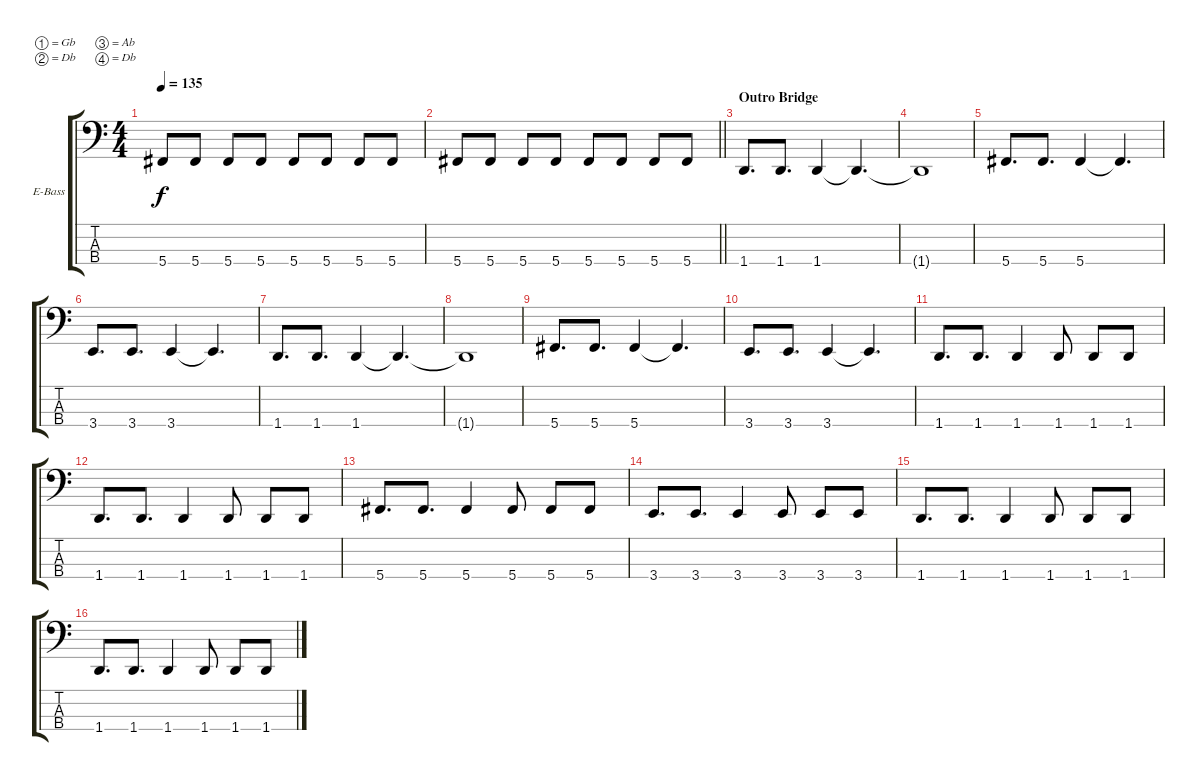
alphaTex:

\bracketExtendMode groupsimilarinstruments
\firstSystemTrackNameOrientation horizontal
\otherSystemsTrackNameOrientation horizontal
\track ("Electric Bass" "E-Bass") {instrument electricbassfinger}
\staff {score tabs}
\tuning (Gb2 Db2 Ab1 Db1)
\ts (4 4)
\tempo 135
\clef f4
\ks c
5.4.8{dy f} 5.4.8 5.4.8 5.4.8 5.4.8 5.4.8 5.4.8 5.4.8 |
\barLineRight lightlight
5.4.8 5.4.8 5.4.8 5.4.8 5.4.8 5.4.8 5.4.8 5.4.8 |
\section ("" "Outro Bridge")
1.4.8{d} 1.4.8{d} 1.4.4 1.4{t}.4{d} |
1.4{t}.1 |
5.4.8{d} 5.4.8{d} 5.4.4 5.4{t}.4{d} |
3.4.8{d} 3.4.8{d} 3.4.4 3.4{t}.4{d} |
1.4.8{d} 1.4.8{d} 1.4.4 1.4{t}.4{d} |
1.4{t}.1 |
5.4.8{d} 5.4.8{d} 5.4.4 5.4{t}.4{d} |
3.4.8{d} 3.4.8{d} 3.4.4 3.4{t}.4{d} |
1.4.8{d} 1.4.8{d} 1.4.4 1.4.8 1.4.8 1.4.8 |
1.4.8{d} 1.4.8{d} 1.4.4 1.4.8 1.4.8 1.4.8 |
5.4.8{d} 5.4.8{d} 5.4.4 5.4.8 5.4.8 5.4.8 |
3.4.8{d} 3.4.8{d} 3.4.4 3.4.8 3.4.8 3.4.8 |
1.4.8{d} 1.4.8{d} 1.4.4 1.4.8 1.4.8 1.4.8 |
1.4.8{d} 1.4.8{d} 1.4.4 1.4.8 1.4.8 1.4.8
